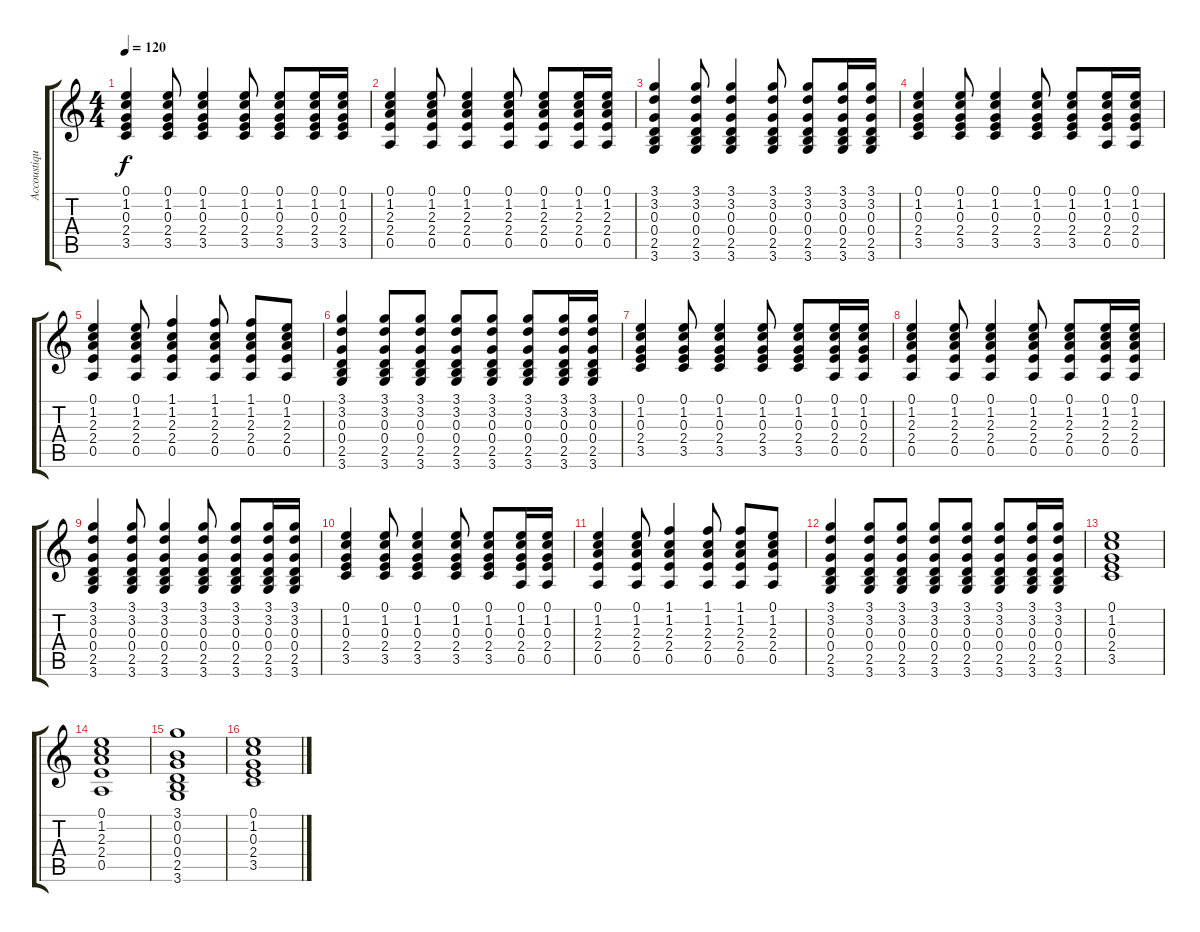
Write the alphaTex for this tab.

\track ("Accoustique" "Accoustiqu") {instrument acousticguitarsteel}
\staff {score tabs}
\tuning (E4 B3 G3 D3 A2 E2) {hide}
\ts (4 4)
\tempo 120
\clef g2
\ks c
(0.1 1.2 0.3 2.4 3.5).4{dy f} (0.1 1.2 0.3 2.4 3.5).8 (0.1 1.2 0.3 2.4 3.5).4 (0.1 1.2 0.3 2.4 3.5).8 (0.1 1.2 0.3 2.4 3.5).8 (0.1 1.2 0.3 2.4 3.5).16 (0.1 1.2 0.3 2.4 3.5).16 |
(0.1 1.2 2.3 2.4 0.5).4 (0.1 1.2 2.3 2.4 0.5).8 (0.1 1.2 2.3 2.4 0.5).4 (0.1 1.2 2.3 2.4 0.5).8 (0.1 1.2 2.3 2.4 0.5).8 (0.1 1.2 2.3 2.4 0.5).16 (0.1 1.2 2.3 2.4 0.5).16 |
(3.1 3.2 0.3 0.4 2.5 3.6).4 (3.1 3.2 0.3 0.4 2.5 3.6).8 (3.1 3.2 0.3 0.4 2.5 3.6).4 (3.1 3.2 0.3 0.4 2.5 3.6).8 (3.1 3.2 0.3 0.4 2.5 3.6).8 (3.1 3.2 0.3 0.4 2.5 3.6).16 (3.1 3.2 0.3 0.4 2.5 3.6).16 |
(0.1 1.2 0.3 2.4 3.5).4 (0.1 1.2 0.3 2.4 3.5).8 (0.1 1.2 0.3 2.4 3.5).4 (0.1 1.2 0.3 2.4 3.5).8 (0.1 1.2 0.3 2.4 3.5).8 (0.1 1.2 0.3 2.4 0.5).16 (0.1 1.2 0.3 2.4 0.5).16 |
(0.1 1.2 2.3 2.4 0.5).4 (0.1 1.2 2.3 2.4 0.5).8 (1.1 1.2 2.3 2.4 0.5).4 (1.1 1.2 2.3 2.4 0.5).8 (1.1 1.2 2.3 2.4 0.5).8 (0.1 1.2 2.3 2.4 0.5).8 |
(3.1 3.2 0.3 0.4 2.5 3.6).4 (3.1 3.2 0.3 0.4 2.5 3.6).8 (3.1 3.2 0.3 0.4 2.5 3.6).8 (3.1 3.2 0.3 0.4 2.5 3.6).8 (3.1 3.2 0.3 0.4 2.5 3.6).8 (3.1 3.2 0.3 0.4 2.5 3.6).8 (3.1 3.2 0.3 0.4 2.5 3.6).16 (3.1 3.2 0.3 0.4 2.5 3.6).16 |
(0.1 1.2 0.3 2.4 3.5).4 (0.1 1.2 0.3 2.4 3.5).8 (0.1 1.2 0.3 2.4 3.5).4 (0.1 1.2 0.3 2.4 3.5).8 (0.1 1.2 0.3 2.4 3.5).8 (0.1 1.2 0.3 2.4 0.5).16 (0.1 1.2 0.3 2.4 0.5).16 |
(0.1 1.2 2.3 2.4 0.5).4 (0.1 1.2 2.3 2.4 0.5).8 (0.1 1.2 2.3 2.4 0.5).4 (0.1 1.2 2.3 2.4 0.5).8 (0.1 1.2 2.3 2.4 0.5).8 (0.1 1.2 2.3 2.4 0.5).16 (0.1 1.2 2.3 2.4 0.5).16 |
(3.1 3.2 0.3 0.4 2.5 3.6).4 (3.1 3.2 0.3 0.4 2.5 3.6).8 (3.1 3.2 0.3 0.4 2.5 3.6).4 (3.1 3.2 0.3 0.4 2.5 3.6).8 (3.1 3.2 0.3 0.4 2.5 3.6).8 (3.1 3.2 0.3 0.4 2.5 3.6).16 (3.1 3.2 0.3 0.4 2.5 3.6).16 |
(0.1 1.2 0.3 2.4 3.5).4 (0.1 1.2 0.3 2.4 3.5).8 (0.1 1.2 0.3 2.4 3.5).4 (0.1 1.2 0.3 2.4 3.5).8 (0.1 1.2 0.3 2.4 3.5).8 (0.1 1.2 0.3 2.4 0.5).16 (0.1 1.2 0.3 2.4 0.5).16 |
(0.1 1.2 2.3 2.4 0.5).4 (0.1 1.2 2.3 2.4 0.5).8 (1.1 1.2 2.3 2.4 0.5).4 (1.1 1.2 2.3 2.4 0.5).8 (1.1 1.2 2.3 2.4 0.5).8 (0.1 1.2 2.3 2.4 0.5).8 |
(3.1 3.2 0.3 0.4 2.5 3.6).4 (3.1 3.2 0.3 0.4 2.5 3.6).8 (3.1 3.2 0.3 0.4 2.5 3.6).8 (3.1 3.2 0.3 0.4 2.5 3.6).8 (3.1 3.2 0.3 0.4 2.5 3.6).8 (3.1 3.2 0.3 0.4 2.5 3.6).8 (3.1 3.2 0.3 0.4 2.5 3.6).16 (3.1 3.2 0.3 0.4 2.5 3.6).16 |
(0.1 1.2 0.3 2.4 3.5).1 |
(0.1 1.2 2.3 2.4 0.5).1 |
(3.1 0.2 0.3 0.4 2.5 3.6).1 |
(0.1 1.2 0.3 2.4 3.5).1
